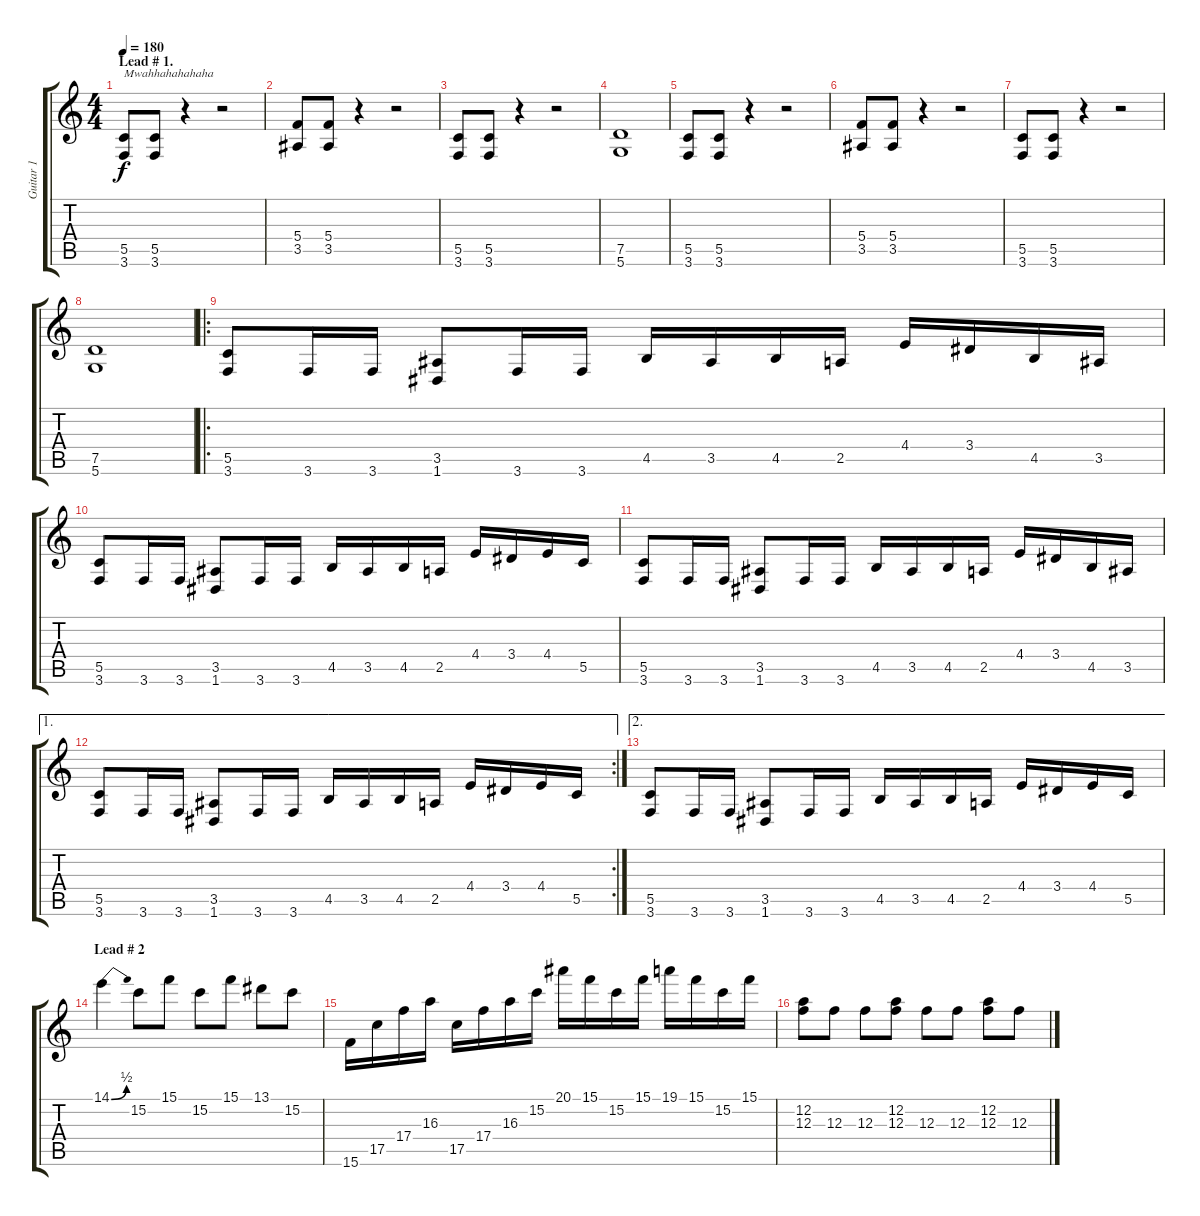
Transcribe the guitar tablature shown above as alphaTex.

\track ("Guitar 1" "Guitar 1") {instrument distortionguitar}
\staff {score tabs}
\tuning (D4 A3 F3 C3 G2 D2) {hide}
\ts (4 4)
\section ("" "Lead # 1.")
\tempo 180
\clef g2
\ks c
(5.5 3.6).8{txt "Mwahhahahahaha" dy f} (5.5 3.6).8 r.4 r.2 |
(5.4 3.5).8 (5.4 3.5).8 r.4 r.2 |
(5.5 3.6).8 (5.5 3.6).8 r.4 r.2 |
(7.5 5.6).1 |
(5.5 3.6).8 (5.5 3.6).8 r.4 r.2 |
(5.4 3.5).8 (5.4 3.5).8 r.4 r.2 |
(5.5 3.6).8 (5.5 3.6).8 r.4 r.2 |
(7.5 5.6).1 |
\ro
(5.5 3.6).8 3.6.16 3.6.16 (3.5 1.6).8 3.6.16 3.6.16 4.5.16 3.5.16 4.5.16 2.5.16 4.4.16 3.4.16 4.5.16 3.5.16 |
(5.5 3.6).8 3.6.16 3.6.16 (3.5 1.6).8 3.6.16 3.6.16 4.5.16 3.5.16 4.5.16 2.5.16 4.4.16 3.4.16 4.4.16 5.5.16 |
(5.5 3.6).8 3.6.16 3.6.16 (3.5 1.6).8 3.6.16 3.6.16 4.5.16 3.5.16 4.5.16 2.5.16 4.4.16 3.4.16 4.5.16 3.5.16 |
\ae 1
\rc 2
(5.5 3.6).8 3.6.16 3.6.16 (3.5 1.6).8 3.6.16 3.6.16 4.5.16 3.5.16 4.5.16 2.5.16 4.4.16 3.4.16 4.4.16 5.5.16 |
\ae 2
(5.5 3.6).8 3.6.16 3.6.16 (3.5 1.6).8 3.6.16 3.6.16 4.5.16 3.5.16 4.5.16 2.5.16 4.4.16 3.4.16 4.4.16 5.5.16 |
\section ("" "Lead # 2")
14.1{be (bend 0 0 60 2)}.4 15.2.8 15.1.8 15.2.8 15.1.8 13.1.8 15.2.8 |
15.6.16 17.5.16 17.4.16 16.3.16 17.5.16 17.4.16 16.3.16 15.2.16 20.1.16 15.1.16 15.2.16 15.1.16 19.1.16 15.1.16 15.2.16 15.1.16 |
(12.2 12.3).8 12.3.8 12.3.8 (12.2 12.3).8 12.3.8 12.3.8 (12.2 12.3).8 12.3.8
